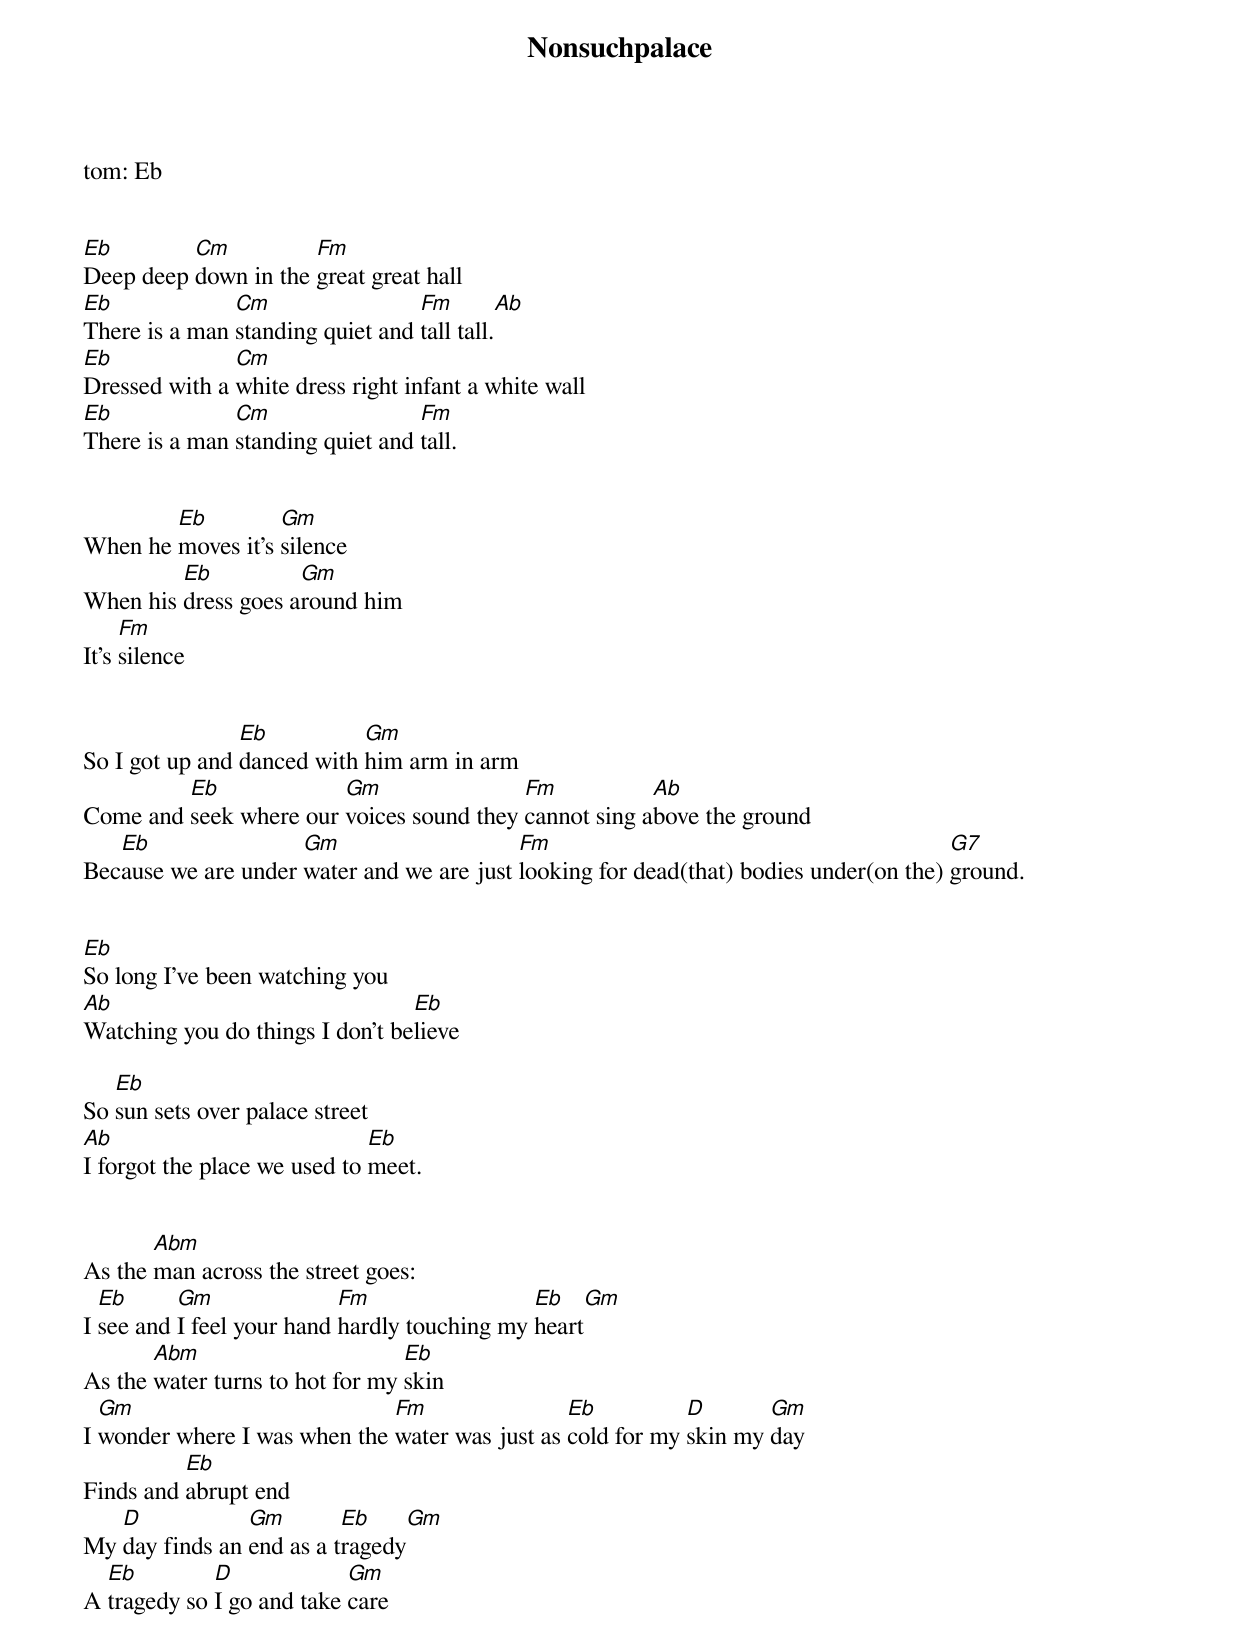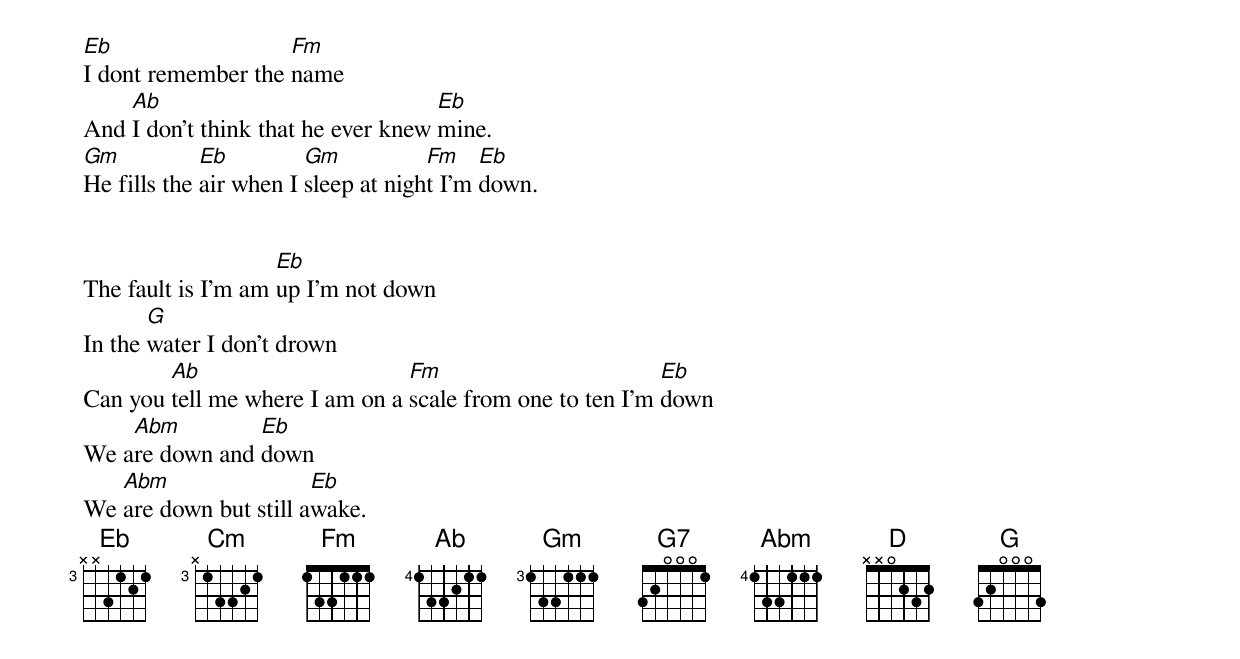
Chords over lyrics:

Nonsuchpalace
tom: Eb


Eb        Cm          Fm
Deep deep down in the great great hall
Eb             Cm                 Fm        Ab
There is a man standing quiet and tall tall.
Eb             Cm
Dressed with a white dress right infant a white wall
Eb             Cm                 Fm
There is a man standing quiet and tall.


        Eb         Gm
When he moves it’s silence
         Eb          Gm
When his dress goes around him
     Fm
It’s silence


                Eb          Gm
So I got up and danced with him arm in arm
         Eb             Gm                Fm           Ab
Come and seek where our voices sound they cannot sing above the ground
   Eb                Gm                    Fm                                          G7
Because we are under water and we are just looking for dead(that) bodies under(on the) ground.


Eb
So long I’ve been watching you
Ab                               Eb
Watching you do things I don’t believe

   Eb
So sun sets over palace street
Ab                            Eb
I forgot the place we used to meet.


       Abm
As the man across the street goes:
  Eb      Gm               Fm                 Eb     Gm
I see and I feel your hand hardly touching my heart
       Abm                       Eb
As the water turns to hot for my skin
  Gm                          Fm                Eb          D       Gm
I wonder where I was when the water was just as cold for my skin my day
          Eb
Finds and abrupt end
   D            Gm        Eb     Gm
My day finds an end as a tragedy
  Eb         D             Gm
A tragedy so I go and take care


Eb                  Fm
I dont remember the name
    Ab                              Eb
And I don’t think that he ever knew mine.
Gm           Eb         Gm           Fm    Eb
He fills the air when I sleep at night I’m down.


                    Eb
The fault is I’m am up I’m not down
       G
In the water I don’t drown
        Ab                      Fm                        Eb
Can you tell me where I am on a scale from one to ten I’m down
    Abm         Eb
We are down and down
   Abm                 Eb
We are down but still awake.
